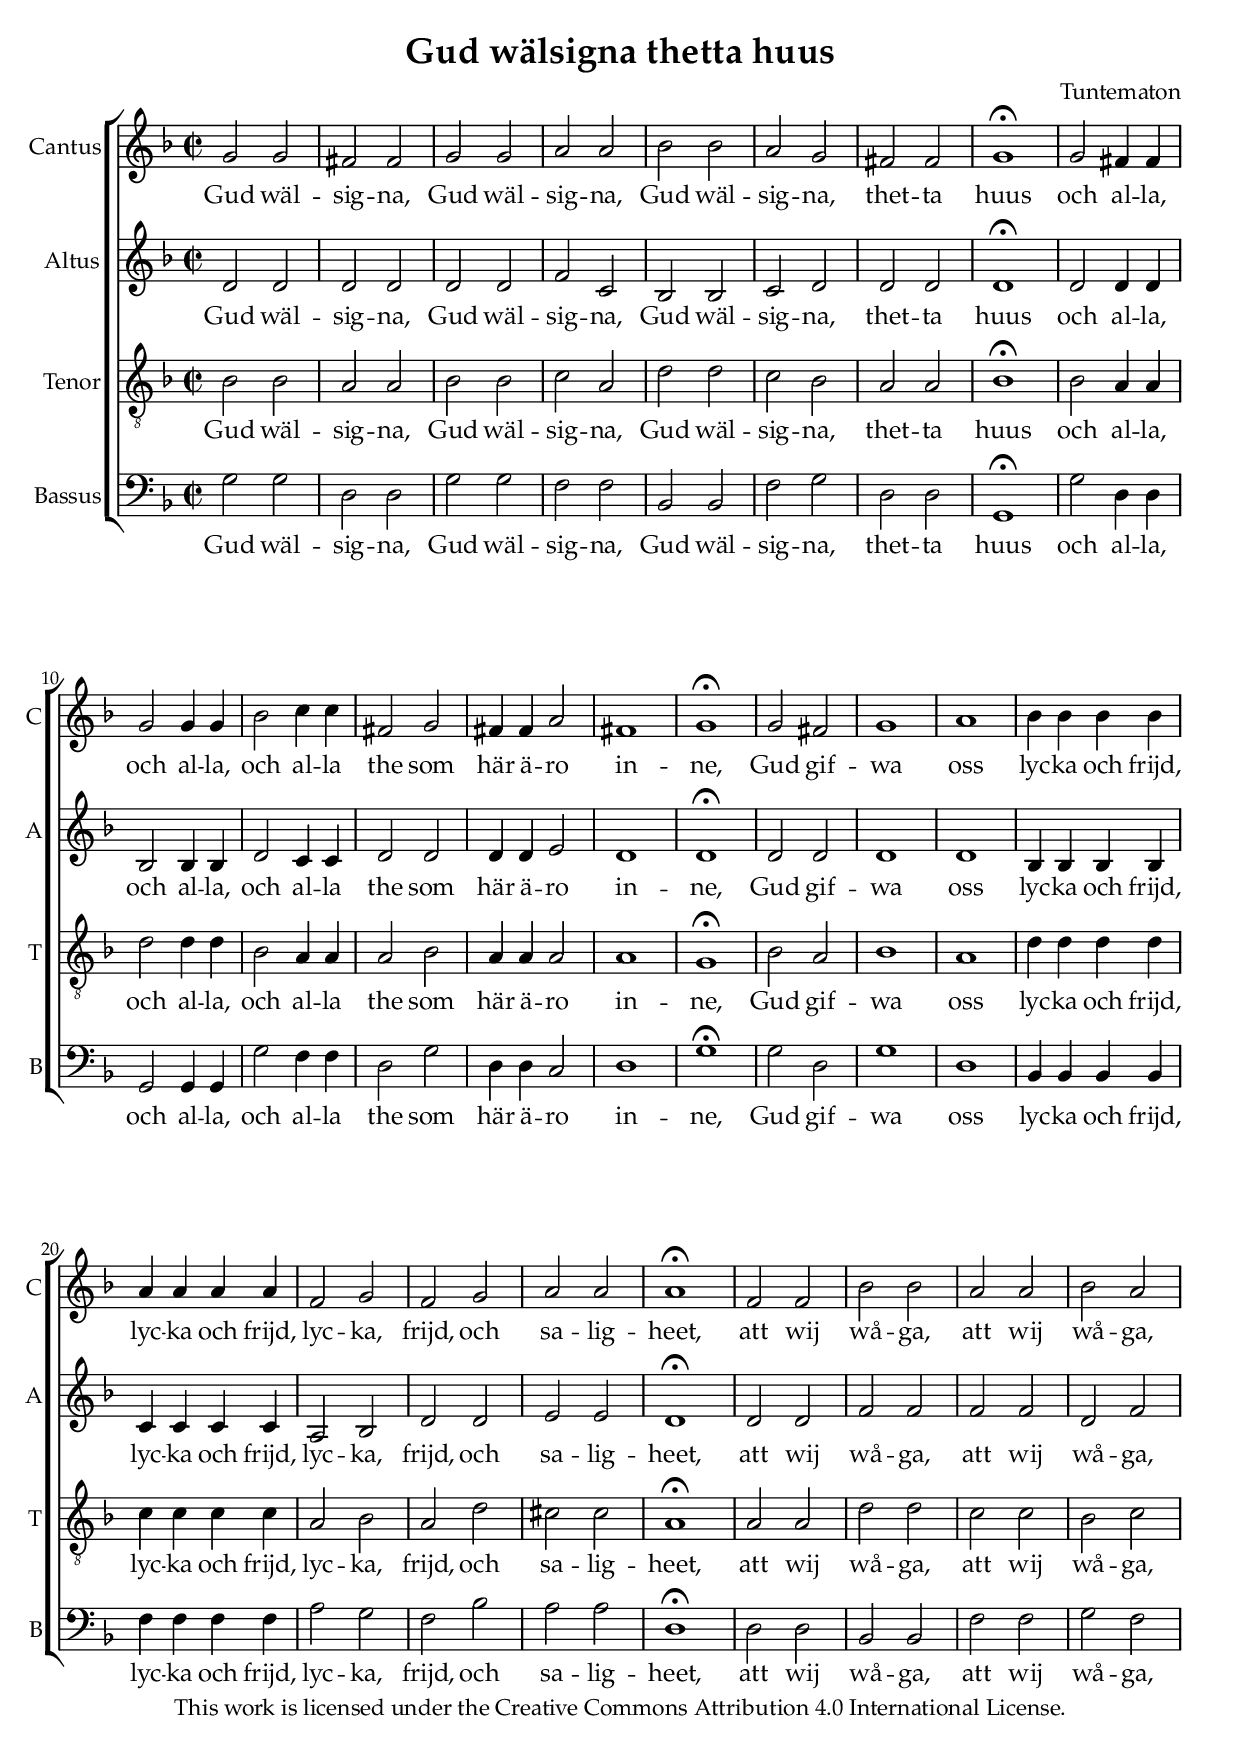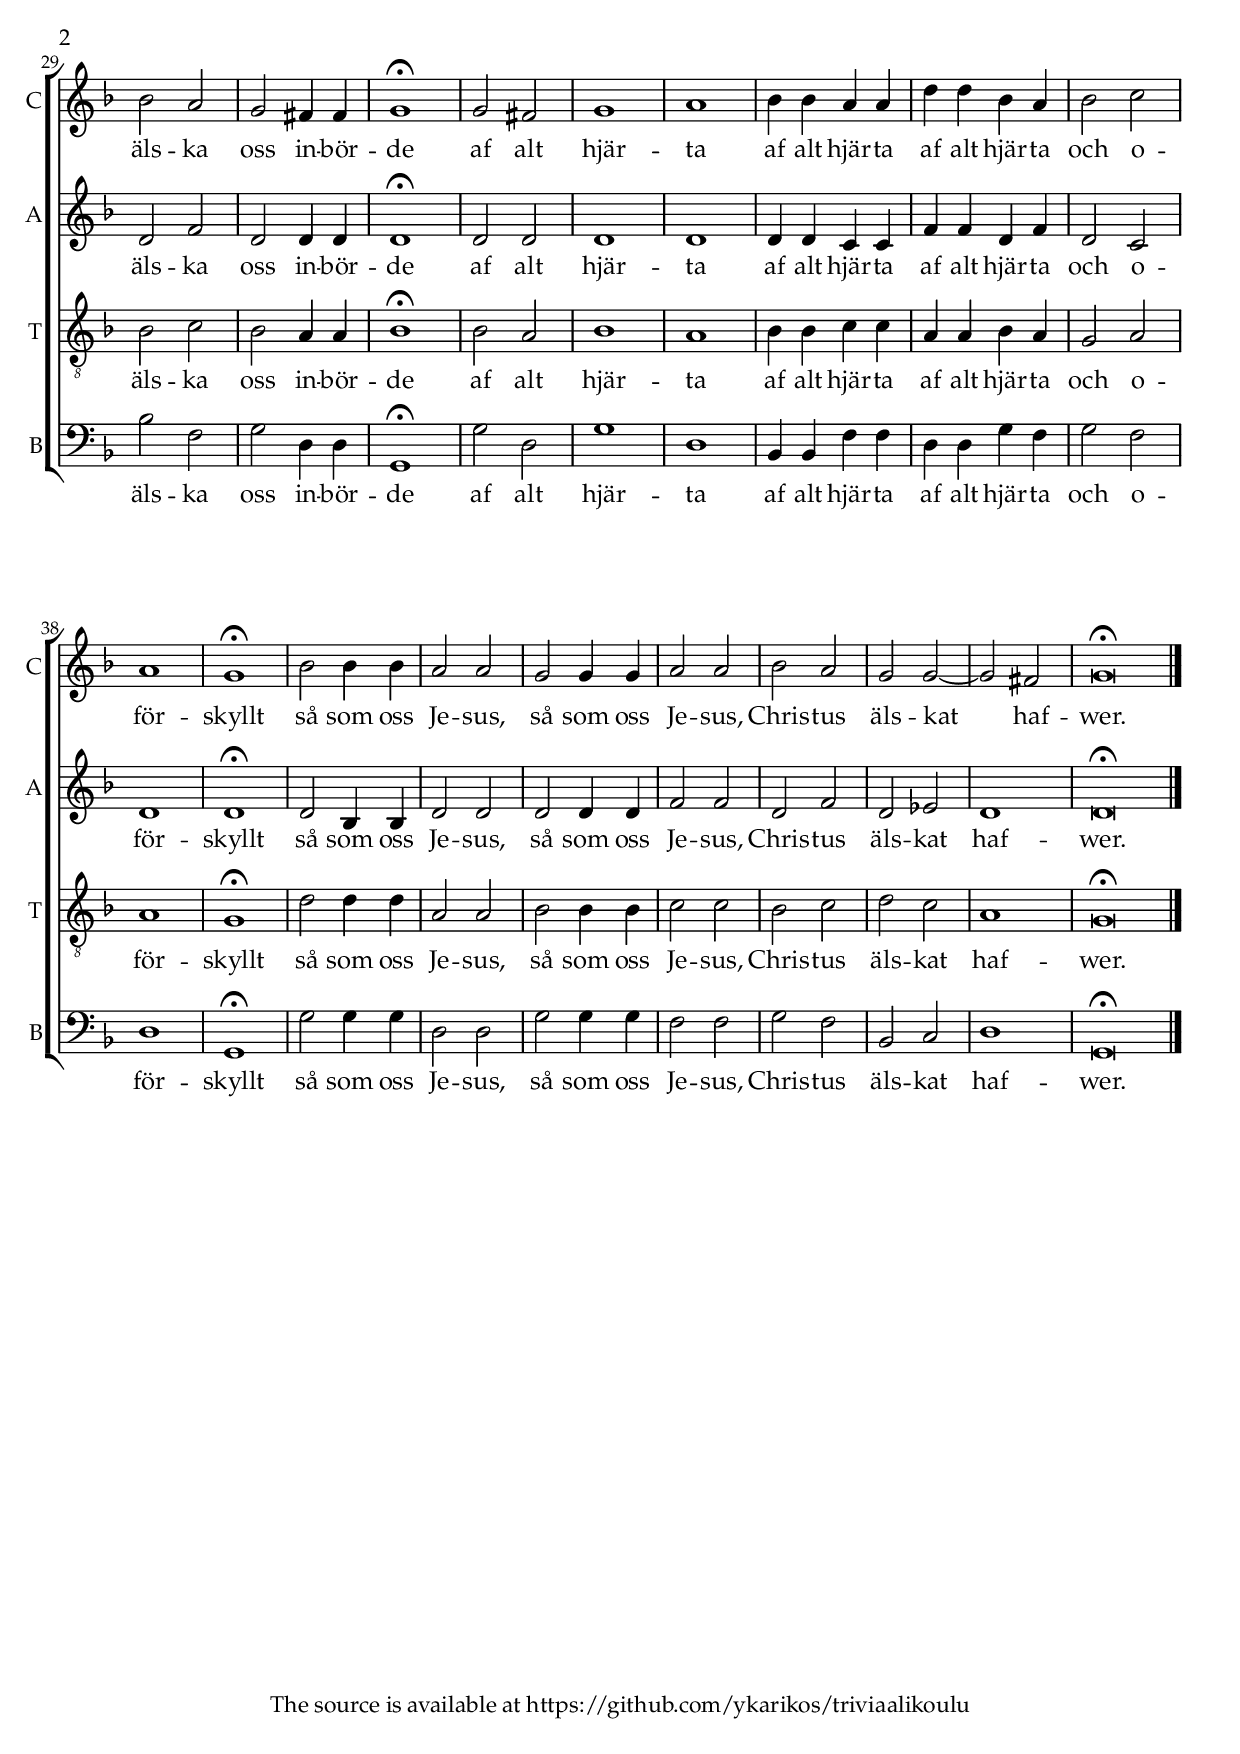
\version "2.19.49"
\include "suomi.ly"

global = { 
%  \numericTimeSignature
  \time 2/2 
%  \autoBeamOff
  \key d \minor
  \set Staff.midiInstrument = #"voice oohs"
}

\header {
  title = "Gud wälsigna thetta huus"
%  subtitle = ""
  composer = "Tuntematon"
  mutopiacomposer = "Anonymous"
%  instrument = "Voice (SATB)"
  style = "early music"
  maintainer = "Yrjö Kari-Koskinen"
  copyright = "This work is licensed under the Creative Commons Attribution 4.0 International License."
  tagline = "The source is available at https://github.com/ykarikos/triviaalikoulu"
}

\paper {
    #(define fonts
        (make-pango-font-tree "Palatino"
                              "Nimbus Sans"
                              "Luxi Mono"
                              (/ staff-height pt 20)))
}


SopranoMusic = \relative c'' {
  \set Staff.instrumentName = #"Cantus"
  \set Staff.shortInstrumentName = "C"
  g2 g | fis fis | g g | a a | b b | a g | fis fis |
  g1\fermata | g2 fis4 fis | g2 g4 g | b2 c4 c | fis,2 g | fis4 fis a2 | fis1 |
  g\fermata | g2 fis | g1 | a | b4 b b b | a a a a | f2 g |
% 2
  f g | a a | a1\fermata |
  f2 f | b b | a a | b a |
  b a | g fis4 fis | g1\fermata |
  g2 fis | g1 a | b4 b a a | 
  d d b a | b2 c | a1 | g1\fermata |
  b2 b4 b | a2 a | g g4 g |
% 3
  a2 a | b a | g g~ | g fis2 |
  \time 4/2 
  \once \override Staff.TimeSignature.break-visibility = ##(#t #f #t)
  g\breve\fermata \bar "|."
}

stanzaOneLyrics = \lyricmode {
	Gud wäl -- sig -- na, Gud wäl -- sig -- na, 
	Gud wäl -- sig -- na, thet -- ta huus
	och al -- la, och al -- la, och al -- la the som
	här ä -- ro in -- ne,
	Gud gif -- wa oss
	lyc -- ka och frijd, lyc -- ka och frijd,
	lyc -- ka, frijd, och sa -- lig -- heet,
	att wij wå -- ga, att wij wå -- ga,
	äls -- ka oss in -- bör -- de
	af alt hjär -- ta af alt hjär -- ta
	af alt hjär -- ta och o -- för -- skyllt
	så som oss Je -- sus, så som oss Je -- sus, 
	Chris -- tus äls -- kat haf -- wer.
}

AltoMusic = \relative c' {
  \set Staff.instrumentName = #"Altus"
  \set Staff.shortInstrumentName = "A"
  d2 d | d d | d d | f c | b b | c d | d d |
  d1\fermata | d2 d4 d | b2 b4 b | d2 c4 c | d2 d | d4 d e2 | d1 |
  d\fermata | d2 d | d1 | d | b4 b b b | c c c c | a2 b |
% 2
  d2 d | e e | d1\fermata | d2 d | f f | f f | d f |
  d f | d2 d4 d | d1\fermata | d2 d | d1 | d | d4 d c c|
  f f d f | d2 c | d1 | d\fermata | d2 b4 b | d2 d | d d4 d |
% 3
  f2 f | d f | d es | d1 |
  \time 4/2 
  \once \override Staff.TimeSignature.break-visibility = ##(#t #f #t)
  d\breve\fermata
}

TenoreMusic = \relative c' {
  \set Staff.instrumentName = #"Tenor"
  \set Staff.shortInstrumentName = "T"
  \clef "treble_8"
  b2 b | a a | b b | c a | d d | c b | a a |
  b1\fermata | b2 a4 a | d2 d4 d| b2 a4 a | a2 b | a4 a a2 | a1 |
  g1\fermata | b2 a | b1 | a | d4 d d d | c c c c | a2 b |
% 2
  a d | cis cis | a1\fermata | a2 a | d d | c c | b c |
  b c | b a4 a | b1\fermata | b2 a | b1 | a | b4 b c c |
  a a b a | g2 a | a1 | g\fermata | d'2 d4 d | a2 a | b b4 b |
  c2 c | b c | d c | a1 |
  \time 4/2 
  \once \override Staff.TimeSignature.break-visibility = ##(#t #f #t)
  g\breve\fermata
}

BassMusic = \relative c' {
  \set Staff.instrumentName = #"Bassus"
  \set Staff.shortInstrumentName = "B"
  \clef bass
  g2 g | d d | g g | f f | b, b | f' g | d d | 
  g,1\fermata | g'2 d4 d | g,2 g4 g | g'2 f4 f | d2 g | d4 d c2 | d1 |
  g\fermata | g2 d | g1 | d | b4 b b b | f' f f f | a2 g |
% 2
  f b | a2 a | d,1\fermata | d2 d | b b | f' f | g f |
  b f | g  d4 d | g,1\fermata | g'2 d | g1 | d1 | b4 b f' f |
  d d g f | g2 f | d1 | g,\fermata | g'2 g4 g | d2 d | g g4 g |
  f2 f | g f | b, c d1 | 
  \time 4/2 
  \once \override Staff.TimeSignature.break-visibility = ##(#t #f #t)
  g,\breve\fermata
}



\score {
  \new ChoirStaff <<
    \new Staff <<
      \new Voice = "Soprano" {
		\global
        \SopranoMusic
      }
     \new Lyrics \lyricsto "Soprano" {
       \stanzaOneLyrics
     }
    >>
    \new Staff <<
      \new Voice = "Alto" {
        \global
        \AltoMusic
      }
     \new Lyrics \lyricsto "Alto" {
       \stanzaOneLyrics
     }
    >>
    \new Staff <<
      \new Voice = "Tenore" {
        \global
        \TenoreMusic
      }
      \new Lyrics \lyricsto "Tenore" {
       \stanzaOneLyrics
      }
    >>
    \new Staff <<
      \new Voice = "Bass" {
        \global
        \BassMusic
      }
      \new Lyrics \lyricsto "Bass" {
       \stanzaOneLyrics
      }
    >>
  >>
  \midi { 
    \tempo 4 = 160
  }
  \layout {
    indent = 1.0\cm
    \context {
     \Staff \RemoveEmptyStaves
   }
    \context {
     \Score
     \override VerticalAxisGroup.remove-first = ##t
    }
  }
}